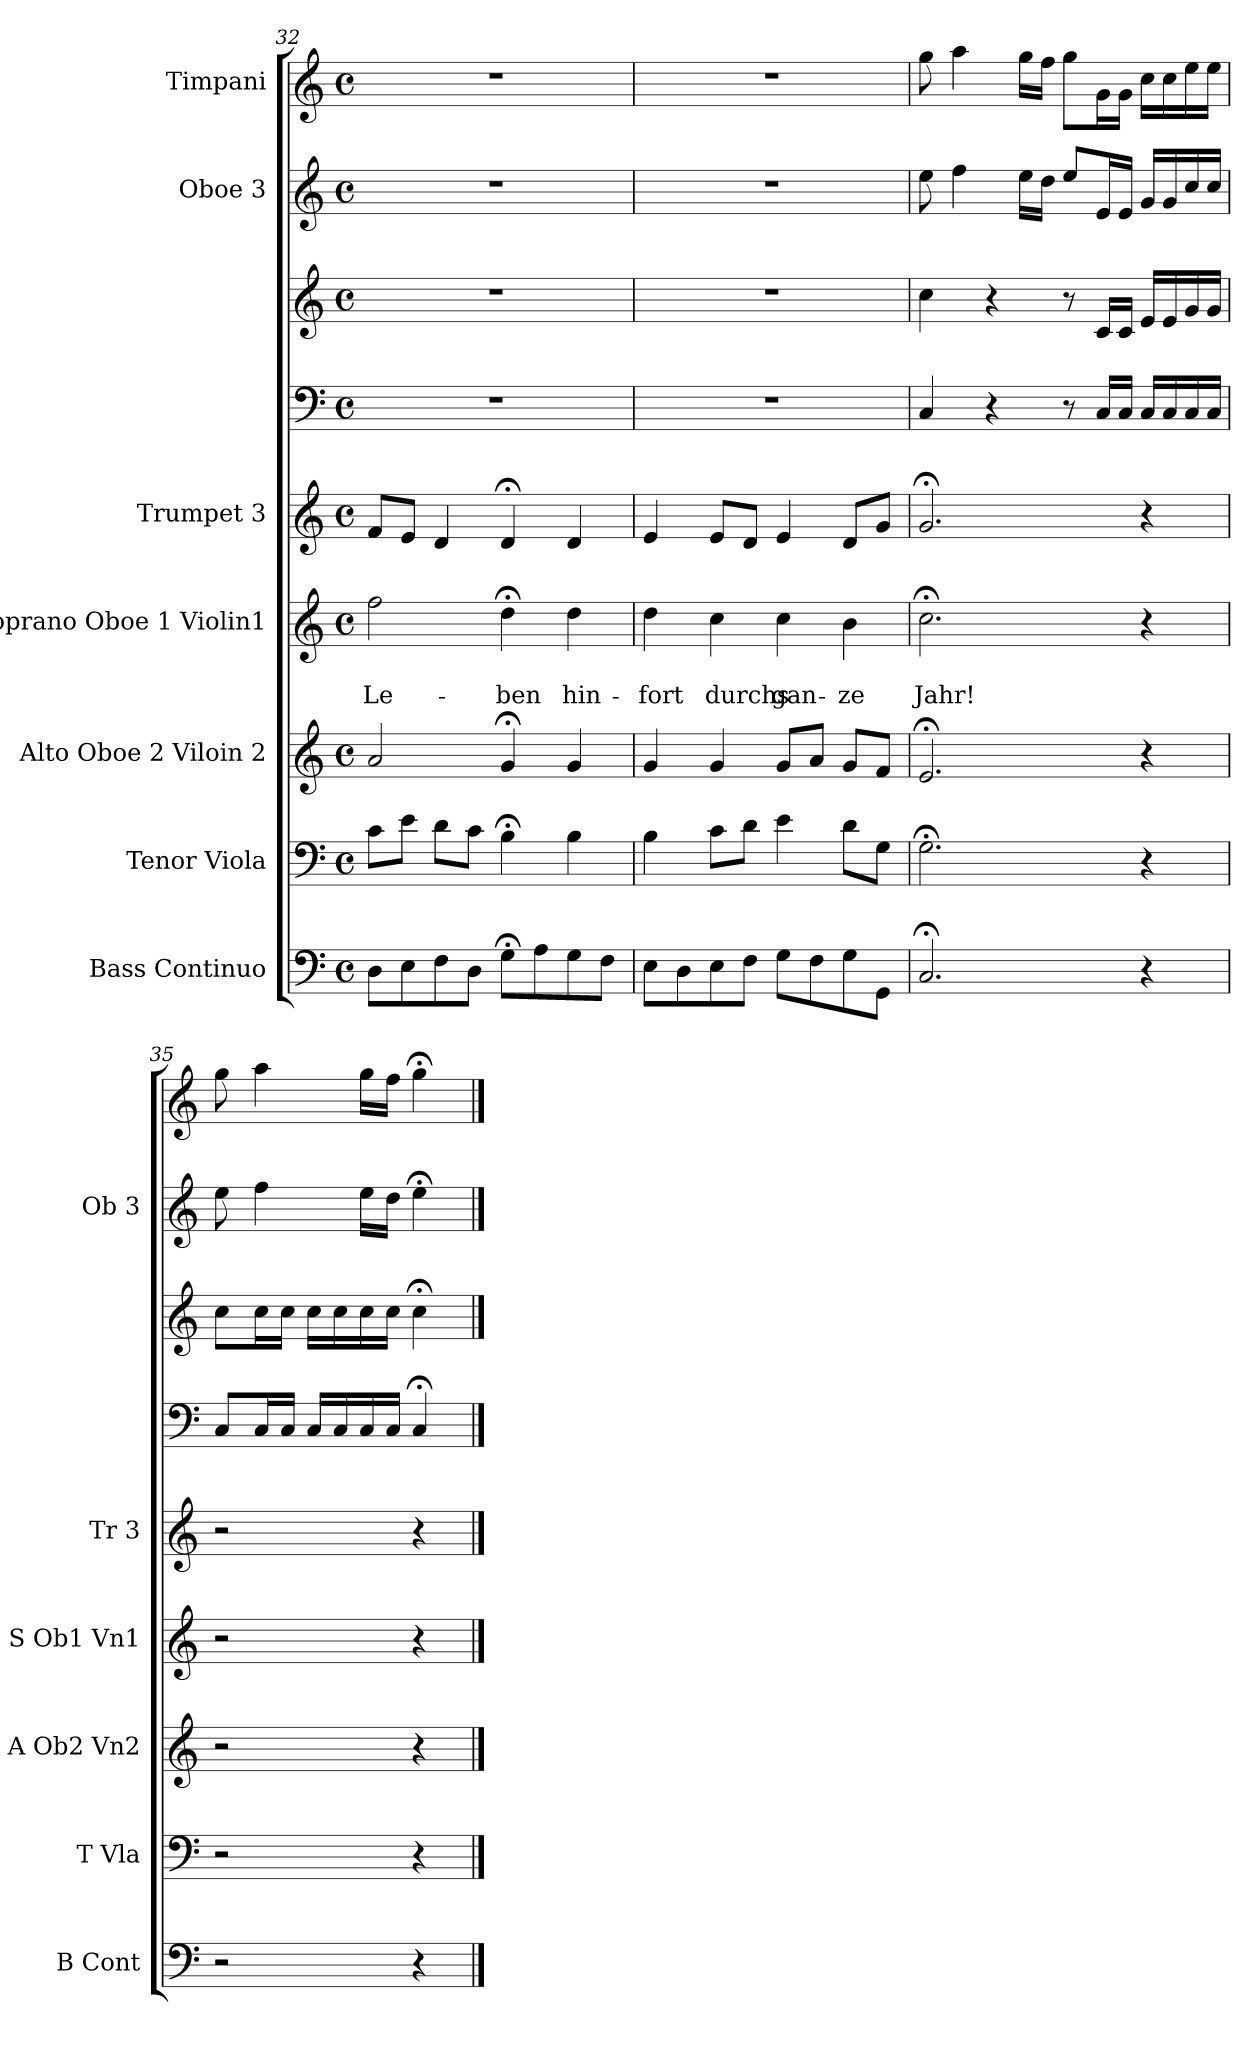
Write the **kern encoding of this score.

**kern	**kern	**kern	**kern	**text	**text	**kern	**kern	**kern	**kern	**kern
*part7	*part6	*part5	*part4	*part4	*part4	*part3	*part3	*part3	*part2	*part1
*staff9	*staff8	*staff7	*staff6	*staff6	*staff6	*staff5	*staff4	*staff3	*staff2	*staff1
*I"Bass Continuo	*I"Tenor Viola	*I"Alto Oboe 2 Viloin 2	*I"Soprano Oboe 1 Violin1	*	*	*I"Trumpet 3	*	*	*I"Oboe 3	*I"Timpani
*I'B Cont	*I'T Vla	*I'A Ob2 Vn2	*I'S Ob1 Vn1	*	*	*I'Tr 3	*	*	*I'Ob 3	*
!!LO:PB:g=z
*clefF4	*clefF4	*clefG2	*clefG2	*	*	*clefG2	*clefF4	*clefG2	*clefG2	*clefG2
*k[]	*k[]	*k[]	*k[]	*	*	*k[]	*k[]	*k[]	*k[]	*k[]
*	*	*	*	*	*	*	*	*	*	*C:
*M4/4	*M4/4	*M4/4	*M4/4	*	*	*M4/4	*M4/4	*M4/4	*M4/4	*M4/4
*met(c)	*met(c)	*met(c)	*met(c)	*	*	*met(c)	*met(c)	*met(c)	*met(c)	*met(c)
=32	=32	=32	=32	=32	=32	=32	=32	=32	=32	=32
8D\L	8c\L	2a/	2ff\	.	Le-	8f/L	1r	1r	1r	1r
8E\	8e\J	.	.	.	.	8e/J	.	.	.	.
8F\	8d\L	.	.	.	.	4d/	.	.	.	.
8D\J	8c\J	.	.	.	.	.	.	.	.	.
8G;<\L	4B;<\	4g;</	4dd;<\	.	-ben	4d;</	.	.	.	.
8A\	.	.	.	.	.	.	.	.	.	.
8G\	4B\	4g/	4dd\	.	hin-	4d/	.	.	.	.
8F\J	.	.	.	.	.	.	.	.	.	.
=33	=33	=33	=33	=33	=33	=33	=33	=33	=33	=33
8E\L	4B\	4g/	4dd\	.	-fort	4e/	1r	1r	1r	1r
8D\	.	.	.	.	.	.	.	.	.	.
8E\	8c\L	4g/	4cc\	.	durchs	8e/L	.	.	.	.
8F\J	8d\J	.	.	.	.	8d/J	.	.	.	.
8G\L	4e\	8g/L	4cc\	.	gan-	4e/	.	.	.	.
8F\	.	8a/J	.	.	.	.	.	.	.	.
8G\	8d\L	8g/L	4b\	.	-ze	8d/L	.	.	.	.
8GG\J	8G\J	8f/J	.	.	.	8g/J	.	.	.	.
=34	=34	=34	=34	=34	=34	=34	=34	=34	=34	=34
2.C;</	2.G;<\	2.e;</	2.cc;<\	.	Jahr!	2.g;</	4C/	4cc\	8ee\	8gg\
.	.	.	.	.	.	.	.	.	4ff\	4aa\
.	.	.	.	.	.	.	4r	4r	.	.
.	.	.	.	.	.	.	.	.	16ee\LL	16gg\LL
.	.	.	.	.	.	.	.	.	16dd\JJ	16ff\JJ
.	.	.	.	.	.	.	8r	8r	8ee/L	8gg\L
.	.	.	.	.	.	.	16C/LL	16c/LL	16e/L	16g\L
.	.	.	.	.	.	.	16C/JJ	16c/JJ	16e/JJ	16g\JJ
4r	4r	4r	4r	.	.	4r	16C/LL	16e/LL	16g/LL	16cc\LL
.	.	.	.	.	.	.	16C/	16e/	16g/	16cc\
.	.	.	.	.	.	.	16C/	16g/	16cc/	16ee\
.	.	.	.	.	.	.	16C/JJ	16g/JJ	16cc/JJ	16ee\JJ
=35	=35	=35	=35	=35	=35	=35	=35	=35	=35	=35
2r	2r	2r	2r	.	.	2r	8C/L	8cc\L	8ee\	8gg\
.	.	.	.	.	.	.	16C/L	16cc\L	4ff\	4aa\
.	.	.	.	.	.	.	16C/JJ	16cc\JJ	.	.
.	.	.	.	.	.	.	16C/LL	16cc\LL	.	.
.	.	.	.	.	.	.	16C/	16cc\	.	.
.	.	.	.	.	.	.	16C/	16cc\	16ee\LL	16gg\LL
.	.	.	.	.	.	.	16C/JJ	16cc\JJ	16dd\JJ	16ff\JJ
4r	4r	4r	4r	.	.	4r	4C;</	4cc;<\	4ee;<\	4gg;<\
==	==	==	==	==	==	==	==	==	==	==
*-	*-	*-	*-	*-	*-	*-	*-	*-	*-	*-
